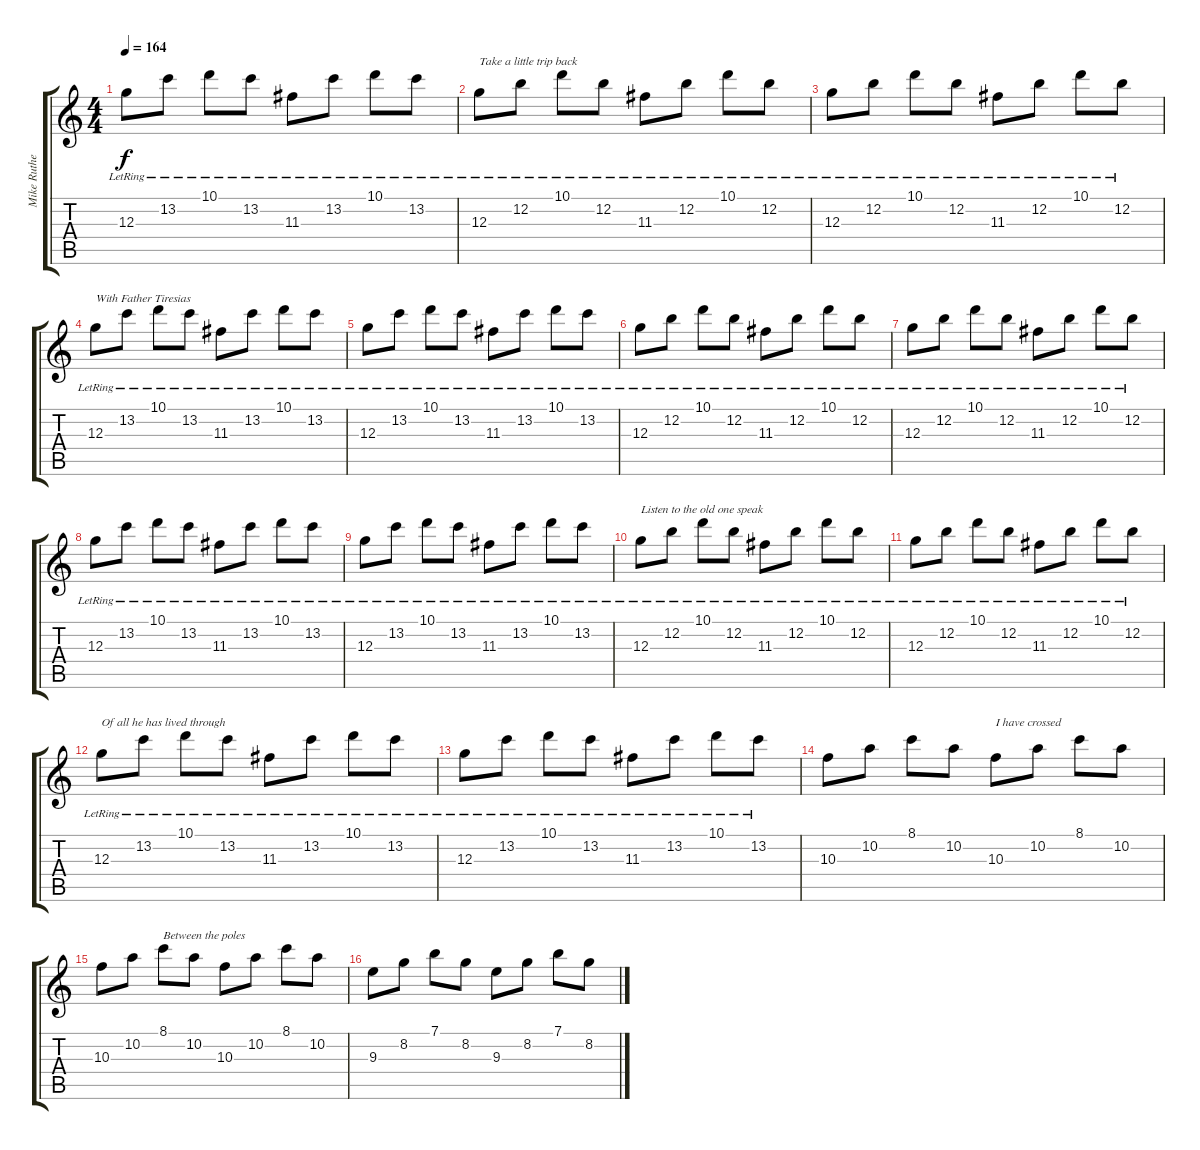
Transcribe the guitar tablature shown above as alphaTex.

\track ("Mike Rutherford (12-string guitar 1)" "Mike Ruthe") {instrument acousticguitarnylon}
\staff {score tabs}
\tuning (E4 B3 G3 D3 A2 E2) {hide}
\ts (4 4)
\tempo 164
\clef g2
\ks c
12.3{lr}.8{dy f} 13.2{lr}.8 10.1{lr}.8 13.2{lr}.8 11.3{lr}.8 13.2{lr}.8 10.1{lr}.8 13.2{lr}.8 |
12.3{lr}.8{txt "Take a little trip back"} 12.2{lr}.8 10.1{lr}.8 12.2{lr}.8 11.3{lr}.8 12.2{lr}.8 10.1{lr}.8 12.2{lr}.8 |
12.3{lr}.8 12.2{lr}.8 10.1{lr}.8 12.2{lr}.8 11.3{lr}.8 12.2{lr}.8 10.1{lr}.8 12.2{lr}.8 |
12.3{lr}.8{txt "With Father Tiresias"} 13.2{lr}.8 10.1{lr}.8 13.2{lr}.8 11.3{lr}.8 13.2{lr}.8 10.1{lr}.8 13.2{lr}.8 |
12.3{lr}.8 13.2{lr}.8 10.1{lr}.8 13.2{lr}.8 11.3{lr}.8 13.2{lr}.8 10.1{lr}.8 13.2{lr}.8 |
12.3{lr}.8 12.2{lr}.8 10.1{lr}.8 12.2{lr}.8 11.3{lr}.8 12.2{lr}.8 10.1{lr}.8 12.2{lr}.8 |
12.3{lr}.8 12.2{lr}.8 10.1{lr}.8 12.2{lr}.8 11.3{lr}.8 12.2{lr}.8 10.1{lr}.8 12.2{lr}.8 |
12.3{lr}.8 13.2{lr}.8 10.1{lr}.8 13.2{lr}.8 11.3{lr}.8 13.2{lr}.8 10.1{lr}.8 13.2{lr}.8 |
12.3{lr}.8 13.2{lr}.8 10.1{lr}.8 13.2{lr}.8 11.3{lr}.8 13.2{lr}.8 10.1{lr}.8 13.2{lr}.8 |
12.3{lr}.8{txt "Listen to the old one speak"} 12.2{lr}.8 10.1{lr}.8 12.2{lr}.8 11.3{lr}.8 12.2{lr}.8 10.1{lr}.8 12.2{lr}.8 |
12.3{lr}.8 12.2{lr}.8 10.1{lr}.8 12.2{lr}.8 11.3{lr}.8 12.2{lr}.8 10.1{lr}.8 12.2{lr}.8 |
12.3{lr}.8{txt "Of all he has lived through"} 13.2{lr}.8 10.1{lr}.8 13.2{lr}.8 11.3{lr}.8 13.2{lr}.8 10.1{lr}.8 13.2{lr}.8 |
12.3{lr}.8 13.2{lr}.8 10.1{lr}.8 13.2{lr}.8 11.3{lr}.8 13.2{lr}.8 10.1{lr}.8 13.2{lr}.8 |
10.3.8 10.2.8 8.1.8 10.2.8 10.3.8{txt "I have crossed"} 10.2.8 8.1.8 10.2.8 |
10.3.8 10.2.8 8.1.8{txt "Between the poles"} 10.2.8 10.3.8 10.2.8 8.1.8 10.2.8 |
9.3.8 8.2.8 7.1.8 8.2.8 9.3.8 8.2.8 7.1.8 8.2.8
